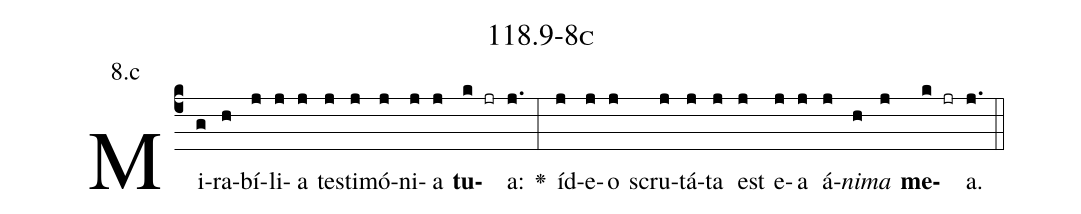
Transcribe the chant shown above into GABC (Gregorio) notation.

name: 118.9-8c;
annotation: 8.c;
%%
(c4)Mi(g)ra(h)bí(j)li(j)a(j) tes(j)ti(j)mó(j)ni(j)a(j) <b>tu</b>(k jr)a:(j.) <v>\greheightstar</v>(:) íd(j)e(j)o(j) scru(j)tá(j)ta(j) est(j) e(j)a(j) á(j)<i>ni</i>(h)<i>ma</i>(j) <b>me</b>(k jr)a.(j.) (::)


%E(j) u(j) o(h) u(j) a(k) e.(j.) (::)
